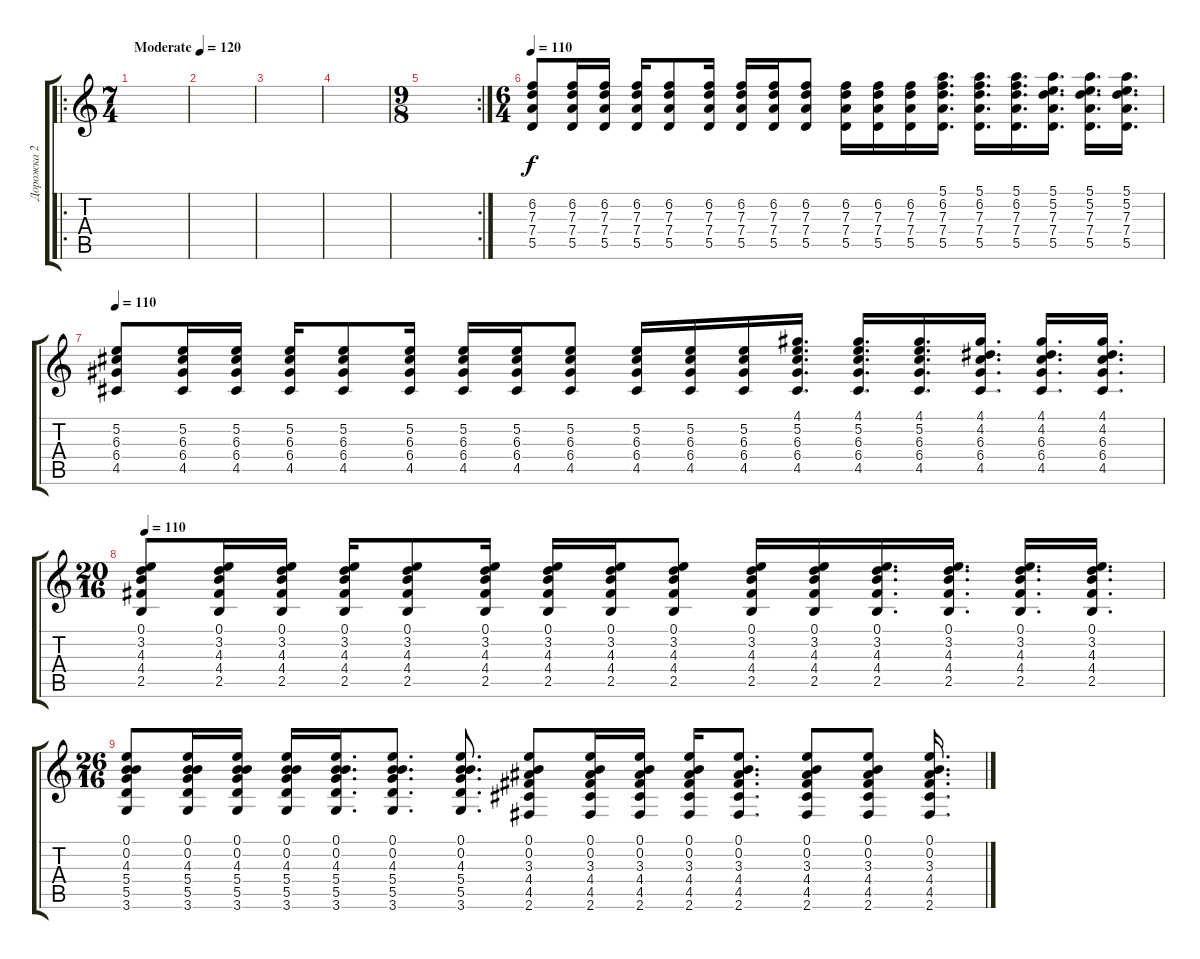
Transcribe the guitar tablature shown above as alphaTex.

\track ("Дорожка 2" "Дорожка 2") {instrument acousticguitarsteel}
\staff {score tabs}
\tuning (E4 B3 G3 D3 A2 E2) {hide}
\ro
\ts (7 4)
\tempo (120 "Moderate")
\clef g2
\ks c
|
|
|
|
\rc 2
\ts (9 8)
|
\ts (6 4)
\tempo 110
(6.2 7.3 7.4 5.5).8 (6.2 7.3 7.4 5.5).16 (6.2 7.3 7.4 5.5).16 (6.2 7.3 7.4 5.5).16 (6.2 7.3 7.4 5.5).8 (6.2 7.3 7.4 5.5).16 (6.2 7.3 7.4 5.5).16 (6.2 7.3 7.4 5.5).16 (6.2 7.3 7.4 5.5).8 (6.2 7.3 7.4 5.5).16 (6.2 7.3 7.4 5.5).16 (6.2 7.3 7.4 5.5).16 (5.1 6.2 7.3 7.4 5.5).16{d} (5.1 6.2 7.3 7.4 5.5).16{d} (5.1 6.2 7.3 7.4 5.5).16{d} (5.1 5.2 7.3 7.4 5.5).16{d} (5.1 5.2 7.3 7.4 5.5).16{d} (5.1 5.2 7.3 7.4 5.5).16{d} |
\tempo 110
(5.2 6.3 6.4 4.5).8 (5.2 6.3 6.4 4.5).16 (5.2 6.3 6.4 4.5).16 (5.2 6.3 6.4 4.5).16 (5.2 6.3 6.4 4.5).8 (5.2 6.3 6.4 4.5).16 (5.2 6.3 6.4 4.5).16 (5.2 6.3 6.4 4.5).16 (5.2 6.3 6.4 4.5).8 (5.2 6.3 6.4 4.5).16 (5.2 6.3 6.4 4.5).16 (5.2 6.3 6.4 4.5).16 (4.1 5.2 6.3 6.4 4.5).16{d} (4.1 5.2 6.3 6.4 4.5).16{d} (4.1 5.2 6.3 6.4 4.5).16{d} (4.1 4.2 6.3 6.4 4.5).16{d} (4.1 4.2 6.3 6.4 4.5).16{d} (4.1 4.2 6.3 6.4 4.5).16{d} |
\ts (20 16)
\tempo 110
(0.1 3.2 4.3 4.4 2.5).8 (0.1 3.2 4.3 4.4 2.5).16 (0.1 3.2 4.3 4.4 2.5).16 (0.1 3.2 4.3 4.4 2.5).16 (0.1 3.2 4.3 4.4 2.5).8 (0.1 3.2 4.3 4.4 2.5).16 (0.1 3.2 4.3 4.4 2.5).16 (0.1 3.2 4.3 4.4 2.5).16 (0.1 3.2 4.3 4.4 2.5).8 (0.1 3.2 4.3 4.4 2.5).16 (0.1 3.2 4.3 4.4 2.5).16 (0.1 3.2 4.3 4.4 2.5).16{d} (0.1 3.2 4.3 4.4 2.5).16{d} (0.1 3.2 4.3 4.4 2.5).16{d} (0.1 3.2 4.3 4.4 2.5).16{d} |
\ts (26 16)
(0.1 0.2 4.3 5.4 5.5 3.6).8 (0.1 0.2 4.3 5.4 5.5 3.6).16 (0.1 0.2 4.3 5.4 5.5 3.6).16 (0.1 0.2 4.3 5.4 5.5 3.6).16 (0.1 0.2 4.3 5.4 5.5 3.6).16{d} (0.1 0.2 4.3 5.4 5.5 3.6).8{d} (0.1 0.2 4.3 5.4 5.5 3.6).8{d} (0.1 0.2 3.3 4.4 4.5 2.6).8 (0.1 0.2 3.3 4.4 4.5 2.6).16 (0.1 0.2 3.3 4.4 4.5 2.6).16 (0.1 0.2 3.3 4.4 4.5 2.6).16 (0.1 0.2 3.3 4.4 4.5 2.6).8{d} (0.1 0.2 3.3 4.4 4.5 2.6).8 (0.1 0.2 3.3 4.4 4.5 2.6).8 (0.1 0.2 3.3 4.4 4.5 2.6).16{d}
